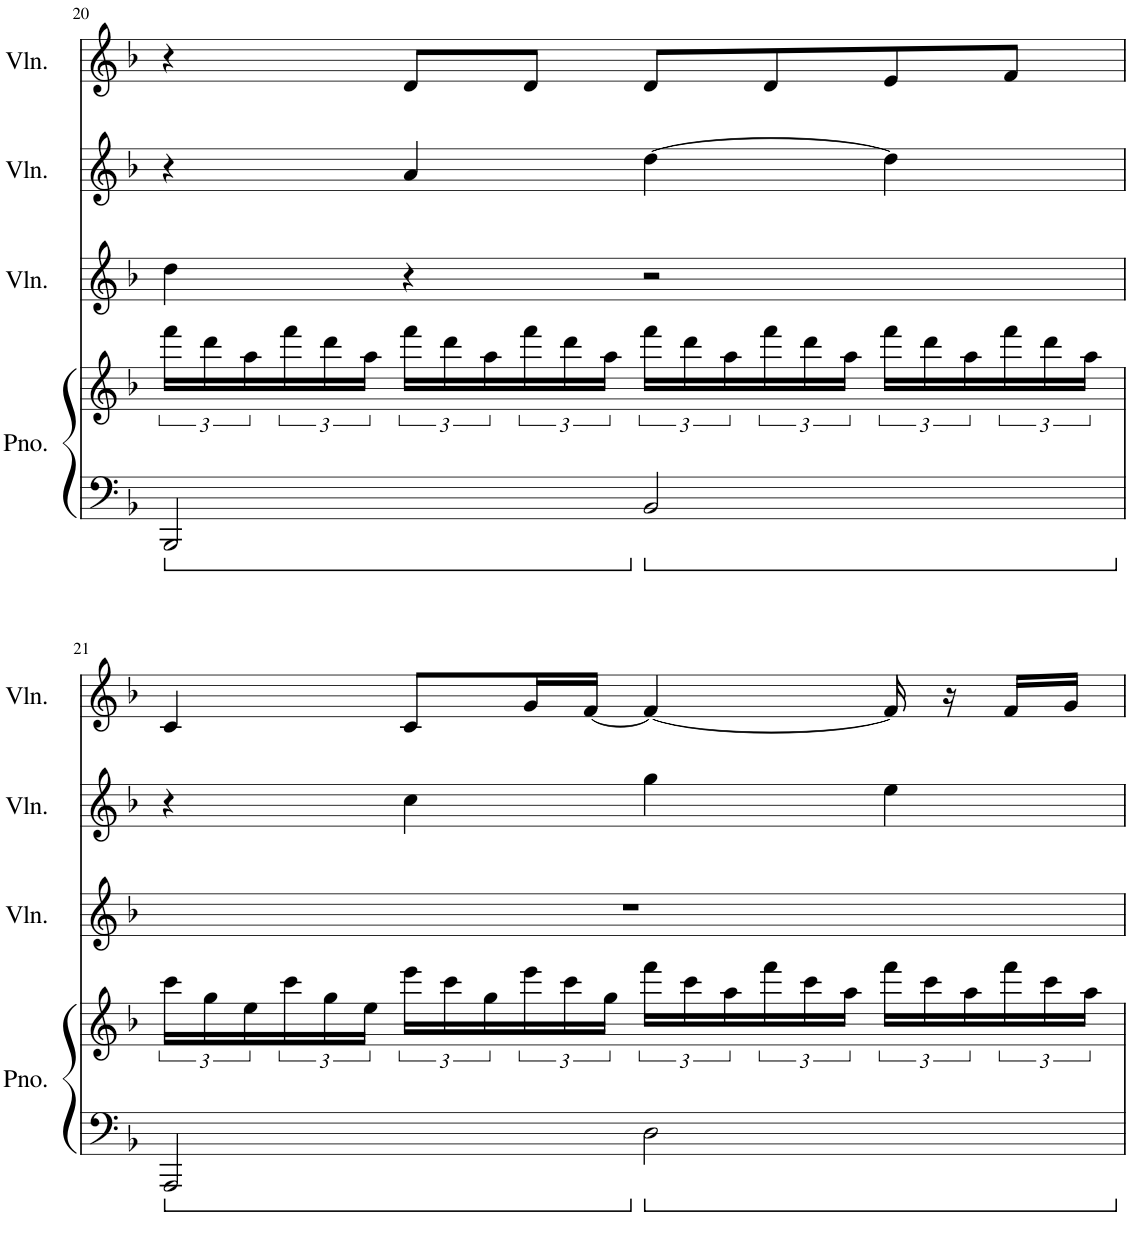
**kern	**kern	**kern	**kern	**kern
*part4	*part4	*part3	*part2	*part1
*staff5	*staff4	*staff3	*staff2	*staff1
*I"Piano	*	*I"Violin	*I"Violin	*I"Violin
*I'Pno.	*	*I'Vln.	*I'Vln.	*I'Vln.
!!LO:PB:g=z
*clefF4	*clefG2	*clefG2	*clefG2	*clefG2
*k[b-]	*k[b-]	*k[b-]	*k[b-]	*k[b-]
*M4/4	*M4/4	*M4/4	*M4/4	*M4/4
=20	=20	=20	=20	=20
2BBB-/	24fff\LL	4dd\	4r	4r
.	24ddd\	.	.	.
.	24aa\	.	.	.
.	24fff\	.	.	.
.	24ddd\	.	.	.
.	24aa\JJ	.	.	.
.	24fff\LL	4r	4a/	8d/L
.	24ddd\	.	.	.
.	24aa\	.	.	.
.	24fff\	.	.	8d/J
.	24ddd\	.	.	.
.	24aa\JJ	.	.	.
2BB-/	24fff\LL	2r	[4dd\	8d/L
.	24ddd\	.	.	.
.	24aa\	.	.	.
.	24fff\	.	.	8d/
.	24ddd\	.	.	.
.	24aa\JJ	.	.	.
.	24fff\LL	.	4dd\]	8e/
.	24ddd\	.	.	.
.	24aa\	.	.	.
.	24fff\	.	.	8f/J
.	24ddd\	.	.	.
.	24aa\JJ	.	.	.
!!LO:LB:g=z
=21	=21	=21	=21	=21
2AAA/	24ccc\LL	1r	4r	4c/
.	24gg\	.	.	.
.	24ee\	.	.	.
.	24ccc\	.	.	.
.	24gg\	.	.	.
.	24ee\JJ	.	.	.
.	24eee\LL	.	4cc\	8c/L
.	24ccc\	.	.	.
.	24gg\	.	.	.
.	24eee\	.	.	16g/L
.	24ccc\	.	.	.
.	.	.	.	[16f/JJ
.	24gg\JJ	.	.	.
2D\	24fff\LL	.	4gg\	4f/_
.	24ccc\	.	.	.
.	24aa\	.	.	.
.	24fff\	.	.	.
.	24ccc\	.	.	.
.	24aa\JJ	.	.	.
.	24fff\LL	.	4ee\	16f/]
.	24ccc\	.	.	.
.	.	.	.	16r
.	24aa\	.	.	.
.	24fff\	.	.	16f/LL
.	24ccc\	.	.	.
.	.	.	.	16g/JJ
.	24aa\JJ	.	.	.
=	=	=	=	=
*-	*-	*-	*-	*-
